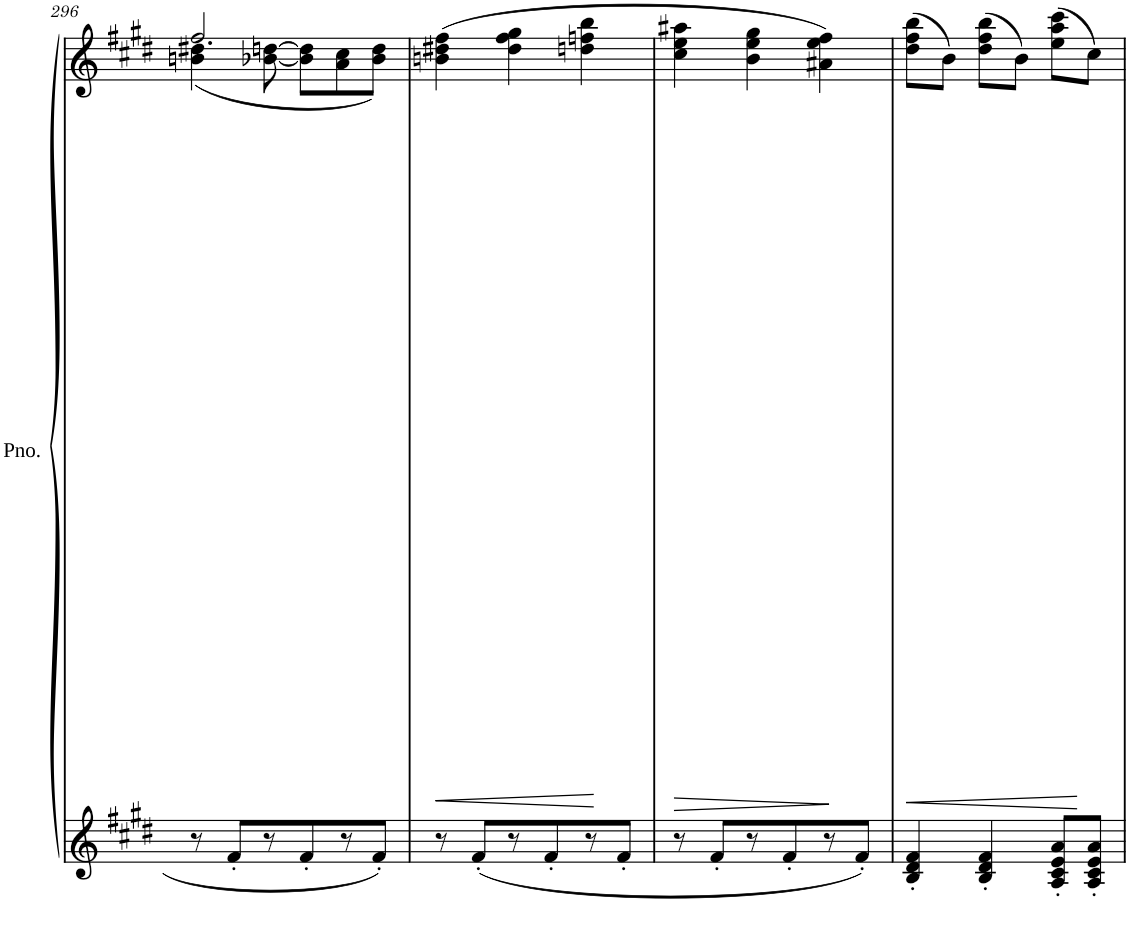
**kern	**kern	**dynam
*part1	*part1	*part1
*staff2	*staff1	*staff1/2
*I"Piano	*	*
*I'Pno.	*	*
!!LO:PB:g=z
*clefG2	*clefG2	*
*k[f#c#g#d#]	*k[f#c#g#d#]	*
*M6/8	*M6/8	*
=296	=296	=296
*	*^	*
8r	(<4bn\ 4dd#X\	2.ff#/	.
8f#'/L	.	.	.
8r	[<8b-X\ [>8ddn\	.	.
8f#'/	8b-\] 8dd\]L	.	.
8r	8a\ 8cc#\	.	.
8f#'/J	8b-\ 8dd\J)	.	.
*	*v	*v	*
=297	=297	=297
!	!	!LO:HP:b
8r	(4bn\ 4dd#X\ 4ff#\	<
8f#'/L	.	.
8r	4dd#\ 4ff#\ 4gg#\	.
8f#'/	.	.
8r	4ddn\ 4ffn\ 4bb\	[
8f#'/J	.	.
=298	=298	=298
!	!	!LO:HP:b
8r	4cc#\ 4ee\ 4aa#X\	>
8f#'/L	.	.
8r	4b\ 4ee\ 4gg#\	.
8f#'/	.	.
8r	4a#X\ 4ee\ 4ff#\)	]
8f#'/J	.	.
=299	=299	=299
!	!	!LO:HP:b
4B/' 4d#/' 4f#/'	(8dd#\ 8ff#\ 8bb\L	<
.	8b\J)	.
4B/' 4d#/' 4f#/'	(8dd#\ 8ff#\ 8bb\L	.
.	8b\J)	.
8A/' 8c#/' 8e/' 8a/'L	(8ee\ 8aa\ 8ccc#\L	.
8A/' 8c#/' 8e/' 8a/'J	8cc#\J)	[
=	=	=
*-	*-	*-
